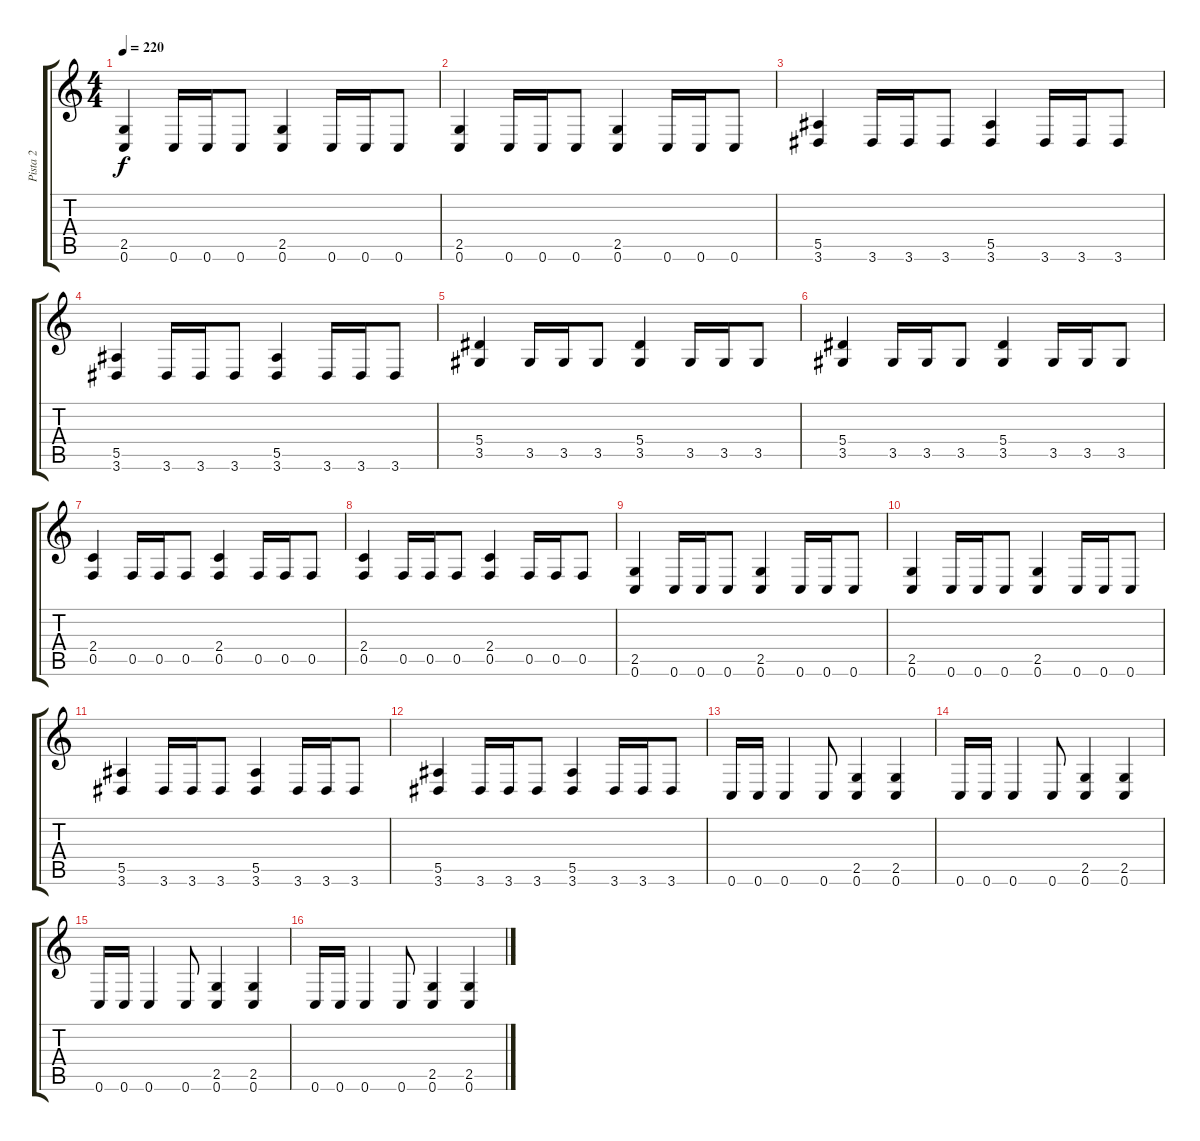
\track ("Pista 2" "Pista 2") {instrument distortionguitar}
\staff {score tabs}
\tuning (C4 G3 Eb3 Bb2 F2 C2) {hide}
\ts (4 4)
\tempo 220
\clef g2
\ks c
(2.5 0.6).4{dy f} 0.6.16 0.6.16 0.6.8 (2.5 0.6).4 0.6.16 0.6.16 0.6.8 |
(2.5 0.6).4 0.6.16 0.6.16 0.6.8 (2.5 0.6).4 0.6.16 0.6.16 0.6.8 |
(5.5 3.6).4 3.6.16 3.6.16 3.6.8 (5.5 3.6).4 3.6.16 3.6.16 3.6.8 |
(5.5 3.6).4 3.6.16 3.6.16 3.6.8 (5.5 3.6).4 3.6.16 3.6.16 3.6.8 |
(5.4 3.5).4 3.5.16 3.5.16 3.5.8 (5.4 3.5).4 3.5.16 3.5.16 3.5.8 |
(5.4 3.5).4 3.5.16 3.5.16 3.5.8 (5.4 3.5).4 3.5.16 3.5.16 3.5.8 |
(2.4 0.5).4 0.5.16 0.5.16 0.5.8 (2.4 0.5).4 0.5.16 0.5.16 0.5.8 |
(2.4 0.5).4 0.5.16 0.5.16 0.5.8 (2.4 0.5).4 0.5.16 0.5.16 0.5.8 |
(2.5 0.6).4 0.6.16 0.6.16 0.6.8 (2.5 0.6).4 0.6.16 0.6.16 0.6.8 |
(2.5 0.6).4 0.6.16 0.6.16 0.6.8 (2.5 0.6).4 0.6.16 0.6.16 0.6.8 |
(5.5 3.6).4 3.6.16 3.6.16 3.6.8 (5.5 3.6).4 3.6.16 3.6.16 3.6.8 |
(5.5 3.6).4 3.6.16 3.6.16 3.6.8 (5.5 3.6).4 3.6.16 3.6.16 3.6.8 |
0.6.16 0.6.16 0.6.4 0.6.8 (2.5 0.6).4 (2.5 0.6).4 |
0.6.16 0.6.16 0.6.4 0.6.8 (2.5 0.6).4 (2.5 0.6).4 |
0.6.16 0.6.16 0.6.4 0.6.8 (2.5 0.6).4 (2.5 0.6).4 |
0.6.16 0.6.16 0.6.4 0.6.8 (2.5 0.6).4 (2.5 0.6).4
